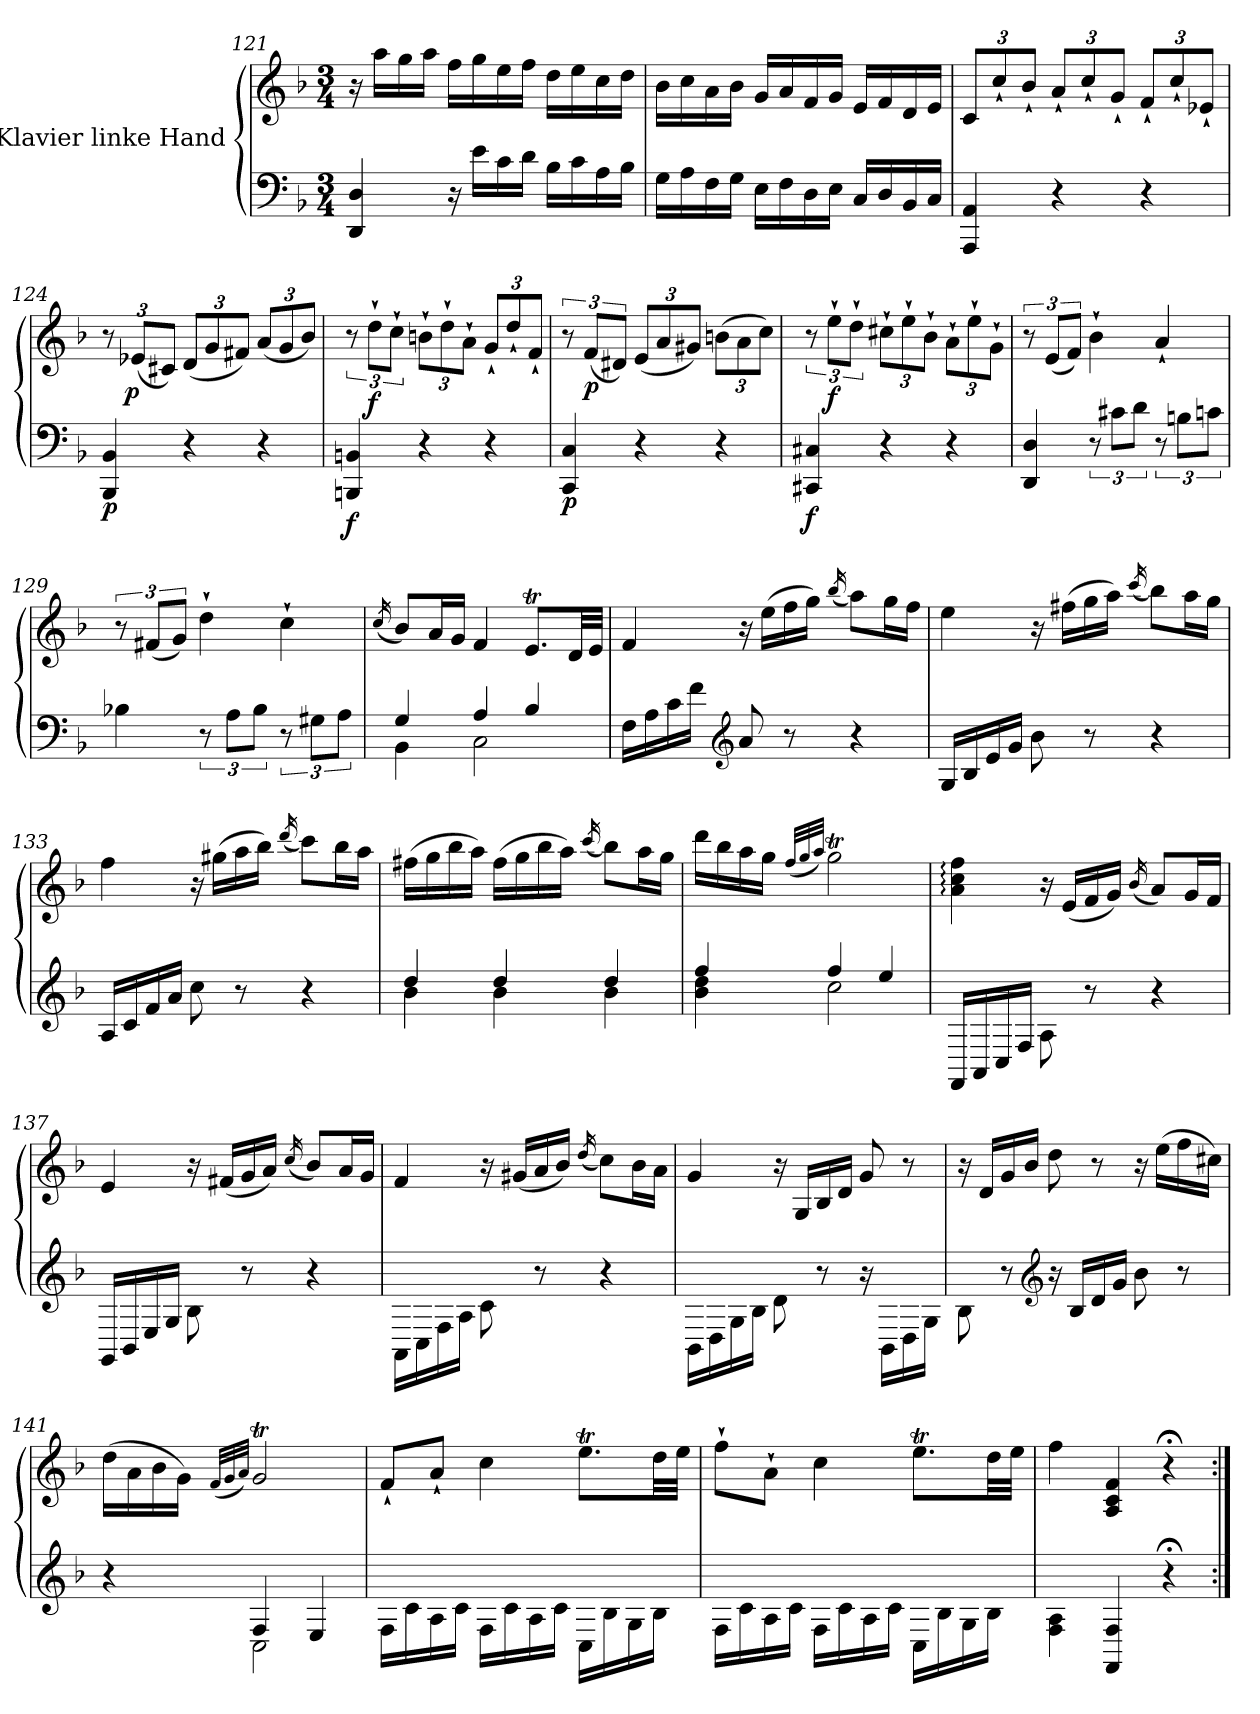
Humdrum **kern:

**kern	**kern	**dynam
*part1	*part1	*part1
*staff2	*staff1	*staff1/2
*I"Klavier linke Hand	*	*
*clefF4	*clefG2	*
*k[b-]	*k[b-]	*
*M3/4	*M3/4	*
=121	=121	=121
4DD/ 4D/	16r	.
.	16aa\LL	.
.	16gg\	.
.	16aa\JJ	.
16r	16ff\LL	.
16e\LL	16gg\	.
16c\	16ee\	.
16d\JJ	16ff\JJ	.
16B-\LL	16dd\LL	.
16c\	16ee\	.
16A\	16cc\	.
16B-\JJ	16dd\JJ	.
=122	=122	=122
16G\LL	16b-\LL	.
16A\	16cc\	.
16F\	16a\	.
16G\JJ	16b-\JJ	.
16E\LL	16g/LL	.
16F\	16a/	.
16D\	16f/	.
16E\JJ	16g/JJ	.
16C/LL	16e/LL	.
16D/	16f/	.
16BB-/	16d/	.
16C/JJ	16e/JJ	.
=123	=123	=123
*	*Xbrackettup	*
4AAA/ 4AA/	12c/L	.
.	12cc`/	.
.	12b-`/J	.
4r	12a`/L	.
.	12cc`/	.
.	12g`/J	.
4r	12f`/L	.
.	12cc`/	.
.	12e-X`/J	.
!!LO:PB:g=z
=124	=124	=124
!	!	!LO:DY:b=2
4BBB-/ 4BB-/	12r	p
!	!	!LO:DY:b
.	(<12e-X/L	p
.	12c#X/J)	.
4r	(<12d/L	.
.	12g/	.
.	12f#X/J)	.
4r	(<12a/L	.
.	12g/	.
.	12b-/J)	.
=125	=125	=125
*	*brackettup	*
!	!	!LO:DY:b=2
4BBBn/ 4BBn/	12r	f
!	!	!LO:DY:b
.	12dd`\L	f
.	12cc`\J	.
*	*Xbrackettup	*
4r	12bn`\L	.
.	12dd`\	.
.	12a`\J	.
4r	12g`/L	.
.	12dd`/	.
.	12f`/J	.
=126	=126	=126
*	*brackettup	*
!	!	!LO:DY:b=2
4CC/ 4C/	12r	p
!	!	!LO:DY:b
.	(<12f/L	p
.	12d#X/J)	.
*	*Xbrackettup	*
4r	(<12e/L	.
.	12a/	.
.	12g#X/J)	.
4r	(>12bn\L	.
.	12a\	.
.	12cc\J)	.
=127	=127	=127
*	*brackettup	*
!	!	!LO:DY:b=2
4CC#X/ 4C#X/	12r	f
!	!	!LO:DY:b
.	12ee`\L	f
.	12dd`\J	.
*	*Xbrackettup	*
4r	12cc#X`\L	.
.	12ee`\	.
.	12b-`\J	.
4r	12a`\L	.
.	12ee`\	.
.	12g`\J	.
=128	=128	=128
*	*brackettup	*
4DD/ 4D/	12r	.
.	(<12e/L	.
.	12f/J)	.
12r	4b-`\	.
12c#X\L	.	.
12d\J	.	.
12r	4a`/	.
12Bn\L	.	.
12cn\J	.	.
!!LO:LB:g=z
=129	=129	=129
4B-X\	12r	.
.	(<12f#X/L	.
.	12g/J)	.
12r	4dd`\	.
12A\L	.	.
12B-\J	.	.
12r	4cc`\	.
12G#X\L	.	.
12A\J	.	.
=130	=130	=130
.	(<16qcc/	.
*^	*	*
4G/	4BB-\	8b-/L)	.
.	.	16a/L	.
.	.	16g/JJ	.
4A/	2C\	4f/	.
4B-/	.	8.et/L	.
.	.	32d/LL	.
.	.	32e/JJJ	.
*v	*v	*	*
=131	=131	=131
16F\LL	4f/	.
16A\	.	.
16c\	.	.
16f\JJ	.	.
*clefG2	*	*
8a/	16r	.
.	(>16ee\LL	.
8r	16ff\	.
.	16gg\JJ)	.
.	(<16qbb-/	.
4r	8aa\L)	.
.	16gg\L	.
.	16ff\JJ	.
=132	=132	=132
16G/LL	4ee\	.
16B-/	.	.
16e/	.	.
16g/JJ	.	.
8b-\	16r	.
.	(>16ff#X\LL	.
8r	16gg\	.
.	16aa\JJ)	.
.	(<16qccc/	.
4r	8bb-\L)	.
.	16aa\L	.
.	16gg\JJ	.
!!LO:LB:g=z
=133	=133	=133
16A/LL	4ff\	.
16c/	.	.
16f/	.	.
16a/JJ	.	.
8cc\	16r	.
.	(>16gg#X\LL	.
8r	16aa\	.
.	16bb-\JJ)	.
.	(<16qddd/	.
4r	8ccc\L)	.
.	16bb-\L	.
.	16aa\JJ	.
=134	=134	=134
*^	*	*
4dd/	4b-\	(>16ff#X\LL	.
.	.	16gg\	.
.	.	16bb-\	.
.	.	16aa\JJ)	.
4dd/	4b-\	(>16ff#\LL	.
.	.	16gg\	.
.	.	16bb-\	.
.	.	16aa\JJ)	.
.	.	(<16qccc/	.
4dd/	4b-\	8bb-\L)	.
.	.	16aa\L	.
.	.	16gg\JJ	.
=135	=135	=135	=135
4ff/	4b-\ 4dd\	16ddd\LL	.
.	.	16bb-\	.
.	.	16aa\	.
.	.	16gg\JJ	.
.	.	(<32qff/LLL	.
.	.	32qgg/	.
.	.	32qaa/JJJ)	.
4ff/	2cc\	2ggT\	.
4ee/	.	.	.
*v	*v	*	*
=136	=136	=136
16FF/LL	4a\: 4cc\: 4ff\:	.
16AA/	.	.
16C/	.	.
16F/JJ	.	.
8A\	16r	.
.	(<16e/LL	.
8r	16f/	.
.	16g/JJ)	.
.	(<16qb-/	.
4r	8a/L)	.
.	16g/L	.
.	16f/JJ	.
!!LO:LB:g=z
=137	=137	=137
16GG/LL	4e/	.
16BB-/	.	.
16E/	.	.
16G/JJ	.	.
8B-\	16r	.
.	(<16f#X/LL	.
8r	16g/	.
.	16a/JJ)	.
.	(<16qcc/	.
4r	8b-/L)	.
.	16a/L	.
.	16g/JJ	.
=138	=138	=138
16AA\LL	4f/	.
16C\	.	.
16F\	.	.
16A\JJ	.	.
8c\	16r	.
.	(<16g#X/LL	.
8r	16a/	.
.	16b-/JJ)	.
.	(<16qdd/	.
4r	8cc\L)	.
.	16b-\L	.
.	16a\JJ	.
=139	=139	=139
16BB-\LL	4g/	.
16D\	.	.
16G\	.	.
16B-\JJ	.	.
8d\	16r	.
.	16G/LL	.
8r	16B-/	.
.	16d/JJ	.
16r	8g/	.
16BB-\LL	.	.
16D\	8r	.
16G\JJ	.	.
=140	=140	=140
8B-\	16r	.
.	16d/LL	.
8r	16g/	.
.	16b-/JJ	.
*clefG2	*	*
16r	8dd\	.
16B-/LL	.	.
16d/	8r	.
16g/JJ	.	.
8b-\	16r	.
.	(>16ee\LL	.
8r	16ff\	.
.	16cc#X\JJ)	.
!!LO:LB:g=z
=141	=141	=141
*^	*	*
4r	4ryy	(>16dd\LL	.
.	.	16a\	.
.	.	16b-\	.
.	.	16g\JJ)	.
.	.	(<32qf/LLL	.
.	.	32qg/	.
.	.	32qa/JJJ)	.
4F/	2C\	2gT/	.
4E/	.	.	.
*v	*v	*	*
=142	=142	=142
16F\LL	8f`/L	.
16c\	.	.
16A\	8a`/J	.
16c\JJ	.	.
16F\LL	4cc\	.
16c\	.	.
16A\	.	.
16c\JJ	.	.
16C\LL	8.eet\L	.
16B-\	.	.
16G\	.	.
16B-\JJ	32dd\LL	.
.	32ee\JJJ	.
=143	=143	=143
16F\LL	8ff`\L	.
16c\	.	.
16A\	8a`\J	.
16c\JJ	.	.
16F\LL	4cc\	.
16c\	.	.
16A\	.	.
16c\JJ	.	.
16C\LL	8.eet\L	.
16B-\	.	.
16G\	.	.
16B-\JJ	32dd\LL	.
.	32ee\JJJ	.
=144	=144	=144
4F\ 4A\	4ff\	.
4FF/ 4F/	4A/ 4c/ 4f/	.
4r;	4r;<	.
=:|!	=:|!	=:|!
*-	*-	*-
